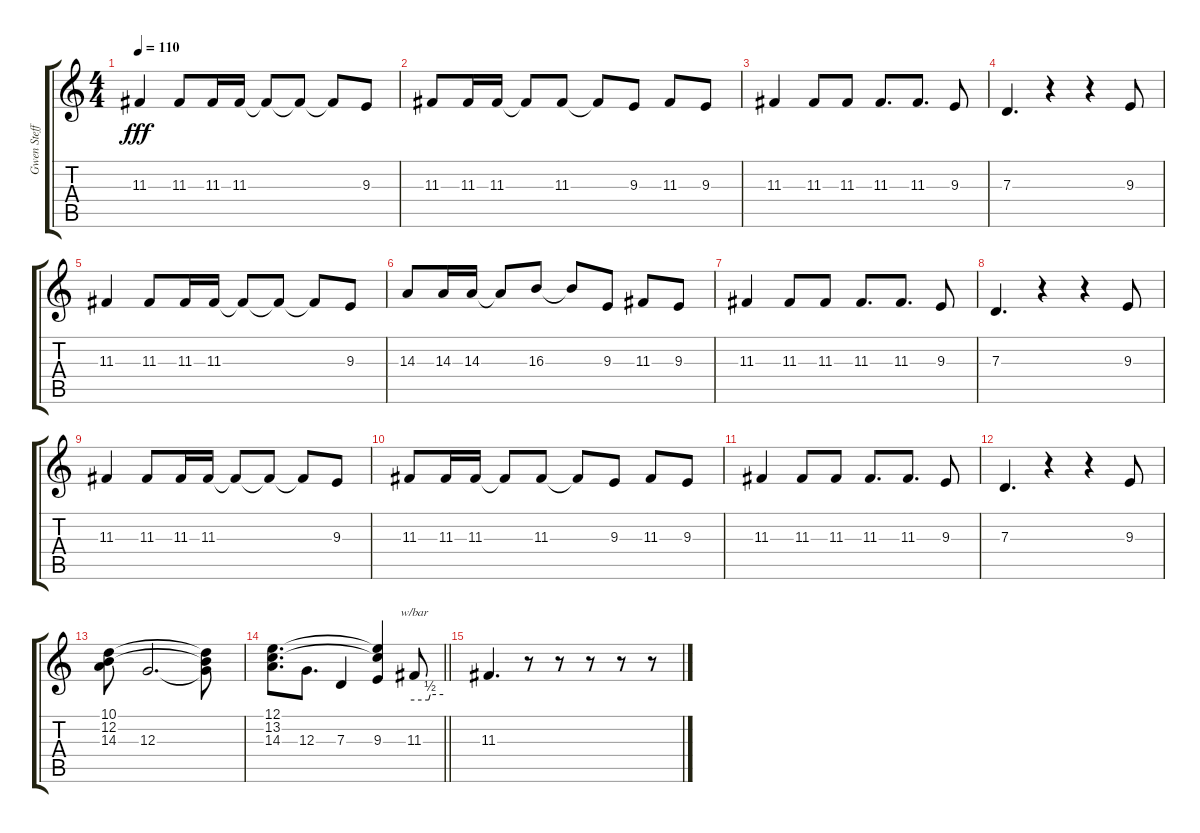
\track ("Gwen Steffani ft. Background Vocals" "Gwen Steff") {instrument bassoon}
\staff {score tabs}
\tuning (E4 B3 G3 D3 A2 E2) {hide}
\ts (4 4)
\tempo 110
\clef g2
\ks c
11.3.4{dy fff} 11.3.8 11.3.16 11.3.16 11.3{t}.8 11.3{t}.8 11.3{t}.8 9.3.8 |
11.3.8 11.3.16 11.3.16 11.3{t}.8 11.3.8 11.3{t}.8 9.3.8 11.3.8 9.3.8 |
11.3.4 11.3.8 11.3.8 11.3.8{d} 11.3.8{d} 9.3.8 |
7.3.4{d} r.4 r.4 9.3.8 |
11.3.4 11.3.8 11.3.16 11.3.16 11.3{t}.8 11.3{t}.8 11.3{t}.8 9.3.8 |
14.3.8 14.3.16 14.3.16 14.3{t}.8 16.3.8 16.3{t}.8 9.3.8 11.3.8 9.3.8 |
11.3.4 11.3.8 11.3.8 11.3.8{d} 11.3.8{d} 9.3.8 |
7.3.4{d} r.4 r.4 9.3.8 |
11.3.4 11.3.8 11.3.16 11.3.16 11.3{t}.8 11.3{t}.8 11.3{t}.8 9.3.8 |
11.3.8 11.3.16 11.3.16 11.3{t}.8 11.3.8 11.3{t}.8 9.3.8 11.3.8 9.3.8 |
11.3.4 11.3.8 11.3.8 11.3.8{d} 11.3.8{d} 9.3.8 |
7.3.4{d} r.4 r.4 9.3.8 |
(10.1 12.2 14.3).8 12.3.2{d} (10.1{t} 12.2{t} 12.3{t}).8 |
\barLineRight lightlight
(12.1 13.2 14.3).8{d} 12.3.8{d} 7.3.4 (12.1{t} 13.2{t} 9.3).4 11.3.8{tbe (custom default 0 0 30 0 33 2 60 2)} |
11.3.4{d} r.8 r.8 r.8 r.8 r.8
